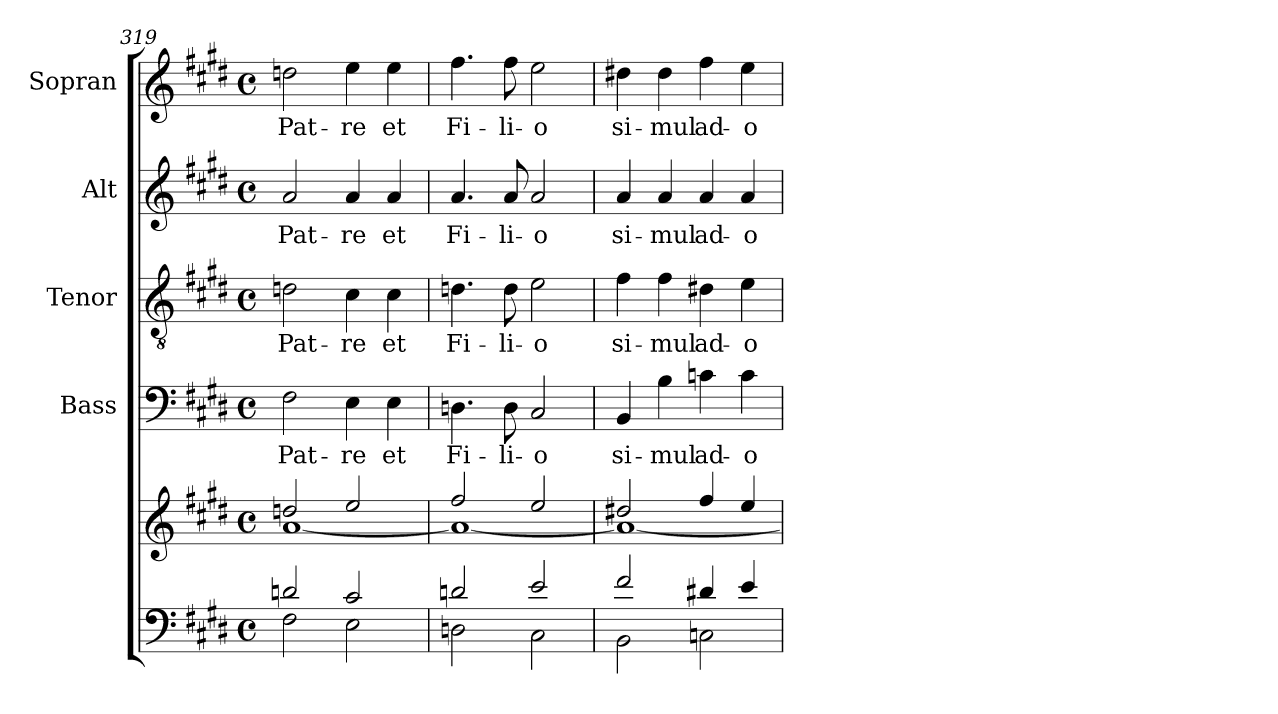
**kern	**kern	**kern	**text	**kern	**text	**kern	**text	**kern	**text
*part5	*part5	*part4	*part4	*part3	*part3	*part2	*part2	*part1	*part1
*staff6	*staff5	*staff4	*staff4	*staff3	*staff3	*staff2	*staff2	*staff1	*staff1
*	*	*I"Bass	*	*I"Tenor	*	*I"Alt	*	*I"Sopran	*
*	*	*I'B.	*	*I'T.	*	*I'A.	*	*I'S.	*
*clefF4	*clefG2	*clefF4	*	*clefGv2	*	*clefG2	*	*clefG2	*
*k[f#c#g#d#]	*k[f#c#g#d#]	*k[f#c#g#d#]	*	*k[f#c#g#d#]	*	*k[f#c#g#d#]	*	*k[f#c#g#d#]	*
*E:	*E:	*E:	*	*E:	*	*E:	*	*E:	*
*M4/4	*M4/4	*M4/4	*	*M4/4	*	*M4/4	*	*M4/4	*
*met(c)	*met(c)	*met(c)	*	*met(c)	*	*met(c)	*	*met(c)	*
=319	=319	=319	=319	=319	=319	=319	=319	=319	=319
*^	*^	*	*	*	*	*	*	*	*
!	!	!	!	!	!LO:LY:b	!	!LO:LY:b	!	!LO:LY:b	!	!LO:LY:b
2dn/	2F#\	2ddn/	[<1a	2F#\	Pat-	2dn\	Pat-	2a/	Pat-	2ddn\	Pat-
!	!	!	!	!	!LO:LY:b	!	!LO:LY:b	!	!LO:LY:b	!	!LO:LY:b
2c#/	2E\	2ee/	.	4E\	-re	4c#\	-re	4a/	-re	4ee\	-re
!	!	!	!	!	!LO:LY:b	!	!LO:LY:b	!	!LO:LY:b	!	!LO:LY:b
.	.	.	.	4E\	et	4c#\	et	4a/	et	4ee\	et
=320	=320	=320	=320	=320	=320	=320	=320	=320	=320	=320	=320
!	!	!	!	!	!LO:LY:b	!	!LO:LY:b	!	!LO:LY:b	!	!LO:LY:b
2dn/	2Dn\	2ff#/	1a_	4.Dn\	Fi-	4.dn\	Fi-	4.a/	Fi-	4.ff#\	Fi-
!	!	!	!	!	!LO:LY:b	!	!LO:LY:b	!	!LO:LY:b	!	!LO:LY:b
.	.	.	.	8D\	-li-	8d\	-li-	8a/	-li-	8ff#\	-li-
!	!	!	!	!	!LO:LY:b	!	!LO:LY:b	!	!LO:LY:b	!	!LO:LY:b
2e/	2C#\	2ee/	.	2C#/	-o	2e\	-o	2a/	-o	2ee\	-o
=321	=321	=321	=321	=321	=321	=321	=321	=321	=321	=321	=321
!	!	!	!	!	!LO:LY:b	!	!LO:LY:b	!	!LO:LY:b	!	!LO:LY:b
2f#/	2BB\	2dd#X/	1a_	4BB/	si-	4f#\	si-	4a/	si-	4dd#X\	si-
!	!	!	!	!	!LO:LY:b	!	!LO:LY:b	!	!LO:LY:b	!	!LO:LY:b
.	.	.	.	4B\	-mul	4f#\	-mul	4a/	-mul	4dd#\	-mul
!	!	!	!	!	!LO:LY:b	!	!LO:LY:b	!	!LO:LY:b	!	!LO:LY:b
4d#X/	2Cn\	4ff#/	.	4cn\	ad-	4d#X\	ad-	4a/	ad-	4ff#\	ad-
!	!	!	!	!	!LO:LY:b	!	!LO:LY:b	!	!LO:LY:b	!	!LO:LY:b
4e/	.	4ee/	.	4c\	-o-	4e\	-o-	4a/	-o-	4ee\	-o-
*v	*v	*	*	*	*	*	*	*	*	*	*
*	*v	*v	*	*	*	*	*	*	*	*
=	=	=	=	=	=	=	=	=	=
*-	*-	*-	*-	*-	*-	*-	*-	*-	*-
